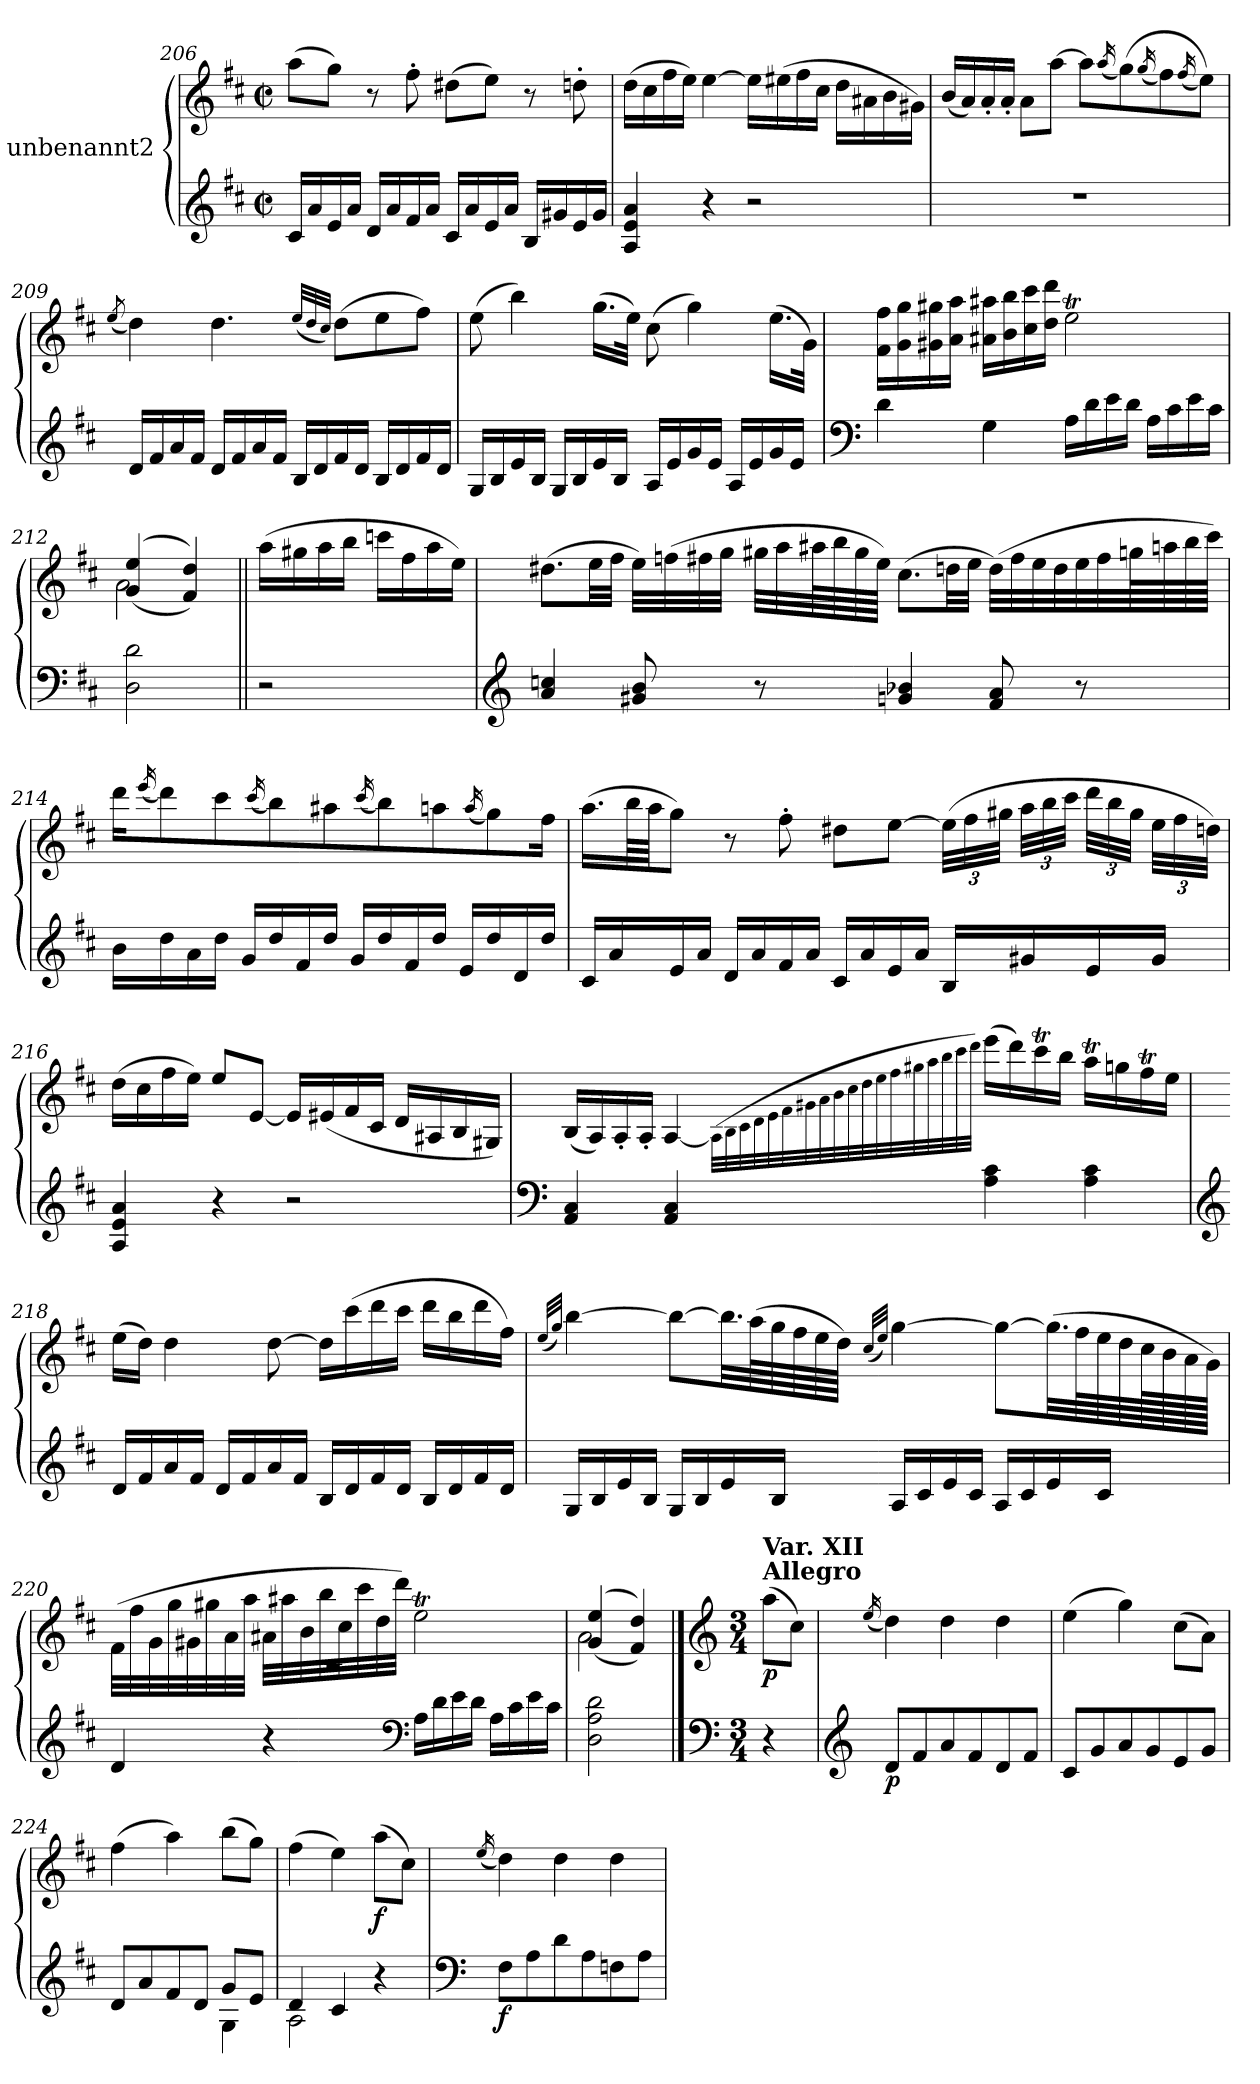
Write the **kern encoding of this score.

**kern	**kern	**dynam
*part1	*part1	*part1
*staff2	*staff1	*staff1/2
*I"unbenannt2	*	*
!!LO:LB:g=z
*clefG2	*clefG2	*
*k[f#c#]	*k[f#c#]	*
*M2/2	*M2/2	*
*met(c|)	*met(c|)	*
=206	=206	=206
16c#/LL	(>8aa\L	.
16a/	.	.
16e/	8gg\J)	.
16a/JJ	.	.
16d/LL	8r	.
16a/	.	.
16f#/	8ff#'\	.
16a/JJ	.	.
16c#/LL	(>8dd#X\L	.
16a/	.	.
16e/	8ee\J)	.
16a/JJ	.	.
16B/LL	8r	.
16g#X/	.	.
16e/	8ddn'\	.
16g#/JJ	.	.
=207	=207	=207
4A/ 4e/ 4a/	(>16dd\LL	.
.	16cc#\	.
.	16ff#\	.
.	16ee\JJ)	.
4r	[4ee\	.
2r	16ee\LL]	.
.	(>16ee#X\	.
.	16ff#\	.
.	16cc#\JJ	.
.	16dd\LL	.
.	16a#X\	.
.	16b\	.
.	16g#X\JJ)	.
=208	=208	=208
1r	(<16b/LL	.
.	16a/)	.
.	16a'/	.
.	16a'/JJ	.
.	8a\L	.
.	[8aa\J	.
.	8aa\L]	.
.	(<16qaa/	.
.	(>8gg\)	.
.	(<16qgg/	.
.	8ff#\)	.
.	(<16qff#/	.
.	8ee\J))	.
!!LO:LB:g=z
=209	=209	=209
.	(<8qee/	.
16d/LL	4dd\)	.
16f#/	.	.
16a/	.	.
16f#/JJ	.	.
16d/LL	4.dd\	.
16f#/	.	.
16a/	.	.
16f#/JJ	.	.
16B/LL	.	.
16d/	.	.
.	(<32qee/LLL	.
.	32qdd/	.
.	32qcc#/JJJ)	.
16f#/	(>8dd\L	.
16d/JJ	.	.
16B/LL	8ee\	.
16d/	.	.
16f#/	8ff#\J)	.
16d/JJ	.	.
=210	=210	=210
16G/LL	(>8ee\	.
16B/	.	.
16e/	4bb\)	.
16B/JJ	.	.
16G/LL	.	.
16B/	.	.
16e/	(>16.gg\LL	.
16B/JJ	.	.
.	32ee\JJk)	.
16A/LL	(>8cc#\	.
16e/	.	.
16g/	4gg\)	.
16e/JJ	.	.
16A/LL	.	.
16e/	.	.
16g/	(>16.ee\LL	.
16e/JJ	.	.
.	32g\JJk)	.
!!LO:PB:g=z
=211	=211	=211
*clefF4	*	*
4d\	16f#\ 16ff#\LL	.
.	16g\ 16gg\	.
.	16g#X\ 16gg#X\	.
.	16a\ 16aa\JJ	.
4G\	16a#X\ 16aa#X\LL	.
.	16b\ 16bb\	.
.	16cc#\ 16ccc#\	.
.	16dd\ 16ddd\JJ	.
16A\LL	2eeT\	.
16d\	.	.
16e\	.	.
16d\JJ	.	.
16A\LL	.	.
16c#\	.	.
16e\	.	.
16c#\JJ	.	.
=212	=212	=212
*	*^	*
2D\ 2d\	(>(<4g/ 4ee/	2a\	.
.	4f#/ 4dd/))	.	.
*	*v	*v	*
=212X25||	=212X25||	=212X25||
2r	(>16aa\LL	.
.	16gg#X\	.
.	16aa\	.
.	16bb\JJ	.
.	16cccn\LL	.
.	16ff#\	.
.	16aa\	.
.	16ee\JJ)	.
!!LO:LB:g=z
=213	=213	=213
*clefG2	*	*
4a/ 4ccn/	(>8.dd#X\L	.
.	32ee\LL	.
.	32ff#\JJJ	.
8g#X/ 8b/	32ee\LLL)	.
.	(>32ffn\	.
.	32ff#X\	.
.	32gg\JJJ	.
8r	32gg#X\LLL	.
.	32aa\	.
.	64aa#X\L	.
.	64bb\	.
.	64gg#\	.
.	64ee\JJJJ)	.
4gn/ 4b-X/	(>8.cc#\L	.
.	32ddn\LL	.
.	32ee\JJJ	.
8f#/ 8a/	(>32dd\LLL)	.
.	32ff#\	.
.	32ee\	.
.	32dd\	.
8r	32ee\	.
.	32ff#\	.
.	64ggn\L	.
.	64aan\	.
.	64bb\	.
.	64ccc#\JJJJ)	.
!!LO:LB:g=z
=214	=214	=214
16b\LL	16ddd\KL	.
.	(<16qeee/	.
16dd\	8ddd\)	.
16a\	.	.
16dd\JJ	8ccc#\	.
16g/LL	.	.
.	(<16qccc#/	.
16dd/	8bb\)	.
16f#/	.	.
16dd/JJ	8aa#X\	.
16g/LL	.	.
.	(<16qccc#/	.
16dd/	8bb\)	.
16f#/	.	.
16dd/JJ	8aan\	.
16e/LL	.	.
.	(<16qaa/	.
16dd/	8gg\)	.
16d/	.	.
16dd/JJ	16ff#\Jk	.
=215	=215	=215
16c#/LL	(>16.aa\LL	.
16a/	.	.
.	64bb\LL	.
.	64aa\JJJ	.
16e/	8gg\J)	.
16a/JJ	.	.
16d/LL	8r	.
16a/	.	.
16f#/	8ff#'\	.
16a/JJ	.	.
16c#/LL	8dd#X\L	.
16a/	.	.
16e/	[8ee\J	.
16a/JJ	.	.
*	*Xbrackettup	*
16B/LL	(>48ee\LLL]	.
.	48ff#\	.
.	48gg#X\JJJ	.
16g#X/	48aa\LLL	.
.	48bb\	.
.	48ccc#\JJJ	.
16e/	48ddd\LLL	.
.	48bb\	.
.	48gg#\JJJ	.
16g#/JJ	48ee\LLL	.
.	48ff#\	.
.	48ddn\JJJ)	.
!!LO:LB:g=z
=216	=216	=216
4A/ 4e/ 4a/	(>16dd\LL	.
.	16cc#\	.
.	16ff#\	.
.	16ee\JJ)	.
4r	8ee/L	.
.	[8e/J	.
2r	16e/LL]	.
.	(<16e#X/	.
.	16f#/	.
.	16c#/JJ	.
.	16d/LL	.
.	16A#X/	.
.	16B/	.
.	16G#X/JJ)	.
=217	=217	=217
*clefF4	*	*
4AA/ 4C#/	(<16B/LL	.
.	16A/)	.
.	16A'/	.
.	16A'/JJ	.
4AA/ 4C#/	[4A/	.
.	(>32qA\LLL]	.
.	32qB\	.
.	32qc#\	.
.	32qd\	.
.	32qe\	.
.	32qf#\	.
.	32qg#X\	.
.	32qa\	.
.	32qb\	.
.	32qcc#\	.
.	32qdd\	.
.	32qee\	.
.	32qff#\	.
.	32qgg#X\	.
.	32qaa\	.
.	32qbb\	.
.	32qccc#\	.
.	32qddd\JJJ)	.
4A\ 4c#\	(>16eee\LL	.
.	16ddd\)	.
.	16ccc#t\	.
.	16bb\JJ	.
4A\ 4c#\	16aaT\LL	.
.	16ggn\	.
.	16ff#t\	.
.	16ee\JJ	.
!!LO:LB:g=z
=218	=218	=218
*clefG2	*	*
16d/LL	(>16ee\LL	.
16f#/	16dd\JJ)	.
16a/	4dd\	.
16f#/JJ	.	.
16d/LL	.	.
16f#/	.	.
16a/	[8dd\	.
16f#/JJ	.	.
16B/LL	16dd\LL]	.
16d/	(>16ccc#\	.
16f#/	16ddd\	.
16d/JJ	16ccc#\JJ	.
16B/LL	16ddd\LL	.
16d/	16bb\	.
16f#/	16ddd\	.
16d/JJ	16ff#\JJ)	.
=219	=219	=219
.	(<32qee/LLL	.
.	32qgg/JJJ)	.
16G/LL	[4bb\	.
16B/	.	.
16e/	.	.
16B/JJ	.	.
16G/LL	8bb\L_	.
16B/	.	.
16e/	32.bb\LL]	.
.	(>64aa\L	.
16B/JJ	64gg\	.
.	64ff#\	.
.	64ee\	.
.	64dd\JJJJ)	.
.	(<32qcc#/LLL	.
.	32qee/JJJ)	.
16A/LL	[4gg\	.
16c#/	.	.
16e/	.	.
16c#/JJ	.	.
16A/LL	8gg\L_	.
16c#/	.	.
16e/	(>32.gg\LL]	.
.	64ff#\L	.
16c#/JJ	64ee\	.
.	64dd\	.
.	128cc#\L	.
.	128b\	.
.	128a\	.
.	128g\JJJJJ)	.
!!LO:LB:g=z
=220	=220	=220
*	*^	*
4d/	(>32f#\LLL	1r	.
.	32ff#\	.	.
.	32g\	.	.
.	32gg\	.	.
.	32g#X\	.	.
.	32gg#X\	.	.
.	32a\	.	.
.	32aa\JJJ	.	.
4r	32a#X\LLL	.	.
.	32aa#X\	.	.
.	32b\	.	.
.	32bb\	.	.
.	32cc#\	.	.
.	32ccc#\	.	.
.	32dd\	.	.
.	32ddd\JJJ)	.	.
*clefF4	*	*	*
16A\LL	2eeT\	.	.
16d\	.	.	.
16e\	.	.	.
16d\JJ	.	.	.
16A\LL	.	.	.
16c#\	.	.	.
16e\	.	.	.
16c#\JJ	.	.	.
=221	=221	=221	=221
2D\ 2A\ 2d\	(>(<4g/ 4ee/	2a\	.
.	4f#/ 4dd/))	.	.
*	*v	*v	*
!!LO:PB:g=z
==221X26	==221X26	==221X26
*clefF4	*clefG2	*
*M3/4	*M3/4	*
!	!LO:TX:a:B:t=Allegro	!
!	!LO:TX:a:B:t=Var. XII	!
!	!	!LO:DY:b
4r	(>8aa\L	p
.	8cc#\J)	.
=222	=222	=222
*clefG2	*	*
.	(<16qee/	.
!	!	!LO:DY:b=2
8d/L	4dd\)	p
8f#/	.	.
8a/	4dd\	.
8f#/	.	.
8d/	4dd\	.
8f#/J	.	.
=223	=223	=223
8c#/L	(>4ee\	.
8g/	.	.
8a/	4gg\)	.
8g/	.	.
8e/	(>8cc#\L	.
8g/J	8a\J)	.
=224	=224	=224
*^	*	*
8d/L	2ryy	(>4ff#\	.
8a/	.	.	.
8f#/	.	4aa\)	.
8d/J	.	.	.
8g/L	4G\	(>8bb\L	.
8e/J	.	8gg\J)	.
=225	=225	=225	=225
4d/	2A\	(>4ff#\	.
4c#/	.	4ee\)	.
!	!	!	!LO:DY:b
4r	4ryy	(>8aa\L	f
.	.	8cc#\J)	.
*v	*v	*	*
=226	=226	=226
*clefF4	*	*
.	(<16qee/	.
!	!	!LO:DY:b=2
8F#\L	4dd\)	f
8A\	.	.
8d\	4dd\	.
8A\	.	.
8Fn\	4dd\	.
8A\J	.	.
=	=	=
*-	*-	*-
